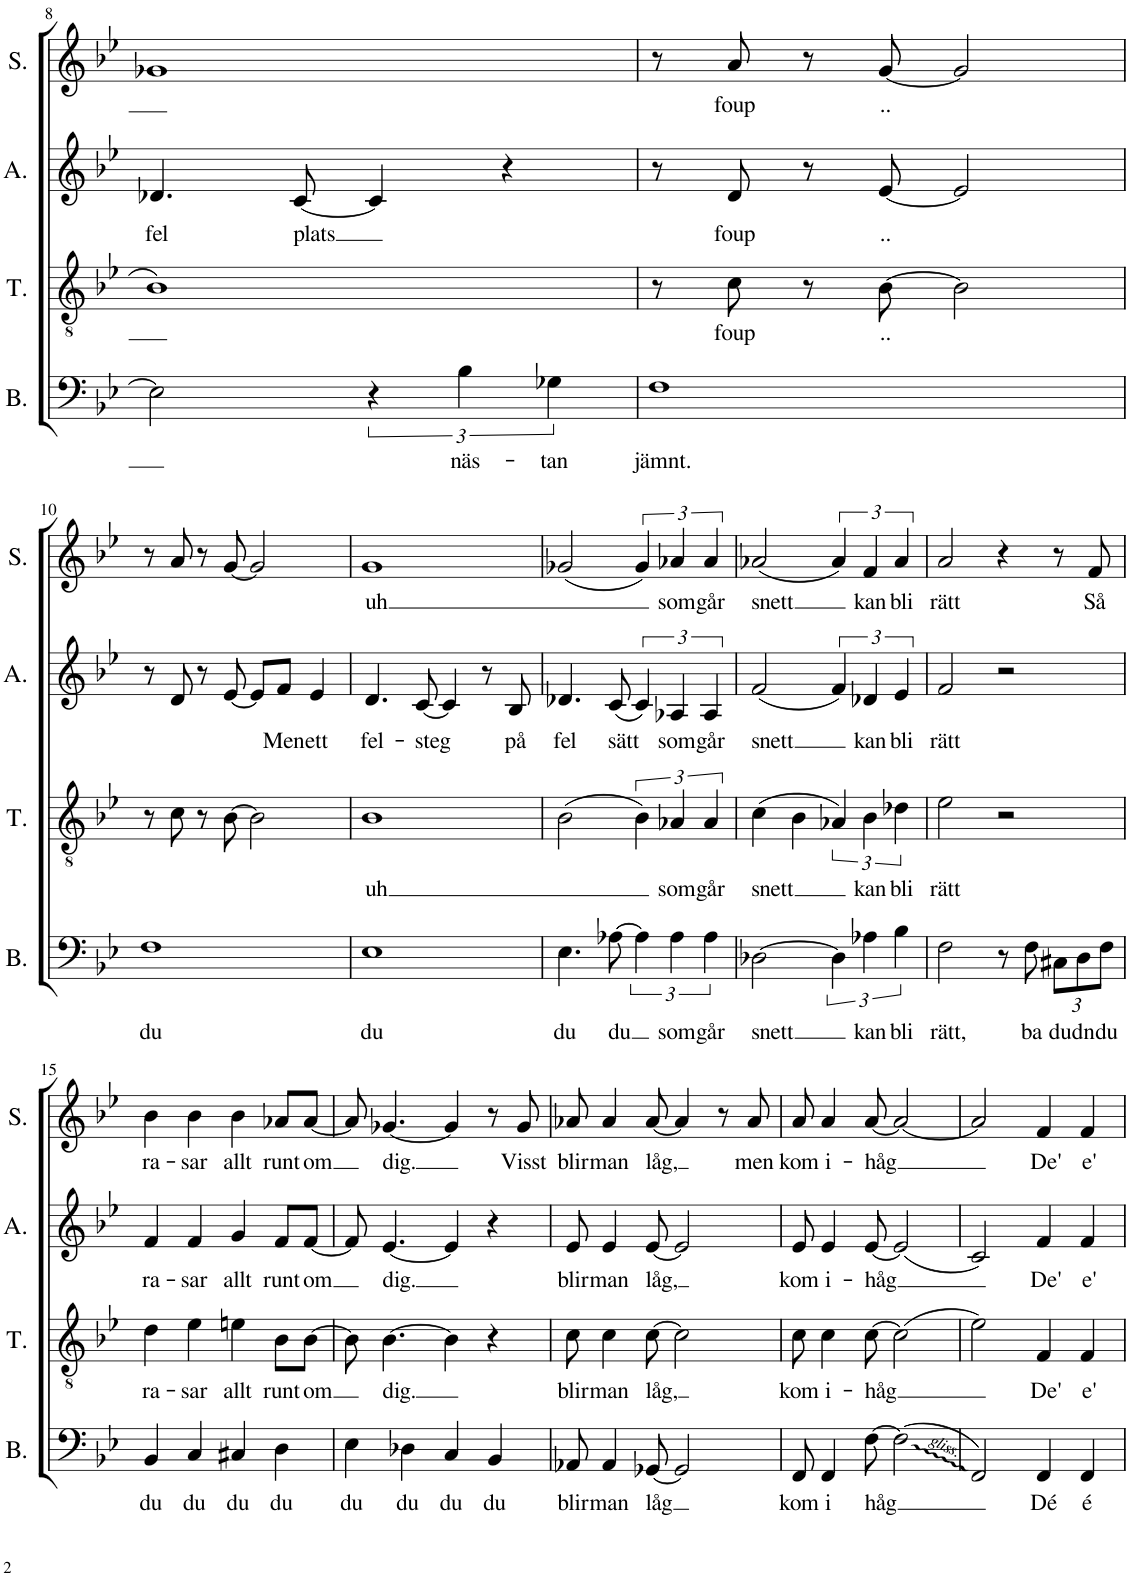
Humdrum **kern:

**kern	**text	**kern	**text	**kern	**text	**kern	**text
*part4	*part4	*part3	*part3	*part2	*part2	*part1	*part1
*staff4	*staff4	*staff3	*staff3	*staff2	*staff2	*staff1	*staff1
*I"Bass	*	*I"Tenor	*	*I"Alto	*	*I"Soprano	*
*I'B.	*	*I'T.	*	*I'A.	*	*I'S.	*
!!LO:PB:g=z
*clefF4	*	*clefGv2	*	*clefG2	*	*clefG2	*
*k[b-e-]	*	*k[b-e-]	*	*k[b-e-]	*	*k[b-e-]	*
*M4/4	*	*M4/4	*	*M4/4	*	*M4/4	*
=8	=8	=8	=8	=8	=8	=8	=8
!	!	!	!	!	!LO:LY:b	!	!
2E-\]	.	1B-	.	4.d-X/	fel	1g-X	.
!	!	!	!	!	!LO:LY:b	!	!
.	.	.	.	[8c/	plats	.	.
6r	.	.	.	4c/]	.	.	.
!	!LO:LY:b	!	!	!	!	!	!
6B-\	näs-	.	.	.	.	.	.
.	.	.	.	4r	.	.	.
!	!LO:LY:b	!	!	!	!	!	!
6G-X\	-tan	.	.	.	.	.	.
=9	=9	=9	=9	=9	=9	=9	=9
!	!LO:LY:b	!	!	!	!	!	!
1F	jämnt.	8r	.	8r	.	8r	.
!	!	!	!LO:LY:b	!	!LO:LY:b	!	!LO:LY:b
.	.	8c\	foup	8d/	foup	8a/	foup
.	.	8r	.	8r	.	8r	.
!	!	!	!LO:LY:b	!	!LO:LY:b	!	!LO:LY:b
.	.	[8B-\	..	[8e-/	..	[8g/	..
.	.	2B-\]	.	2e-/]	.	2g/]	.
!!LO:LB:g=z
=10	=10	=10	=10	=10	=10	=10	=10
!	!LO:LY:b	!	!	!	!	!	!
1F	du	8r	.	8r	.	8r	.
.	.	8c\	.	8d/	.	8a/	.
.	.	8r	.	8r	.	8r	.
.	.	[8B-\	.	[8e-/	.	[8g/	.
.	.	2B-\]	.	8e-/L]	.	2g/]	.
!	!	!	!	!	!LO:LY:b	!	!
.	.	.	.	8f/J	Men	.	.
!	!	!	!	!	!LO:LY:b	!	!
.	.	.	.	4e-/	ett	.	.
=11	=11	=11	=11	=11	=11	=11	=11
!	!LO:LY:b	!	!LO:LY:b	!	!LO:LY:b	!	!LO:LY:b
1E-	du	1B-	uh	4.d/	fel-	1g	uh
!	!	!	!	!	!LO:LY:b	!	!
.	.	.	.	[8c/	-steg	.	.
.	.	.	.	4c/]	.	.	.
.	.	.	.	8r	.	.	.
!	!	!	!	!	!LO:LY:b	!	!
.	.	.	.	8B-/	på	.	.
=12	=12	=12	=12	=12	=12	=12	=12
!	!LO:LY:b	!	!	!	!LO:LY:b	!	!
4.E-\	du	(2B-\	.	4.d-X/	fel	(2g-X/	.
!	!LO:LY:b	!	!	!	!LO:LY:b	!	!
[8A-X\	du	.	.	(8c/	sätt	.	.
6A-\]	.	6B-\)	.	6c/)	.	6g-/)	.
!	!LO:LY:b	!	!LO:LY:b	!	!LO:LY:b	!	!LO:LY:b
6A-\	som	6A-X/	som	6A-X/	som	6a-X/	som
!	!LO:LY:b	!	!LO:LY:b	!	!LO:LY:b	!	!LO:LY:b
6A-\	går	6A-/	går	6A-/	går	6a-/	går
=13	=13	=13	=13	=13	=13	=13	=13
!	!LO:LY:b	!	!LO:LY:b	!	!LO:LY:b	!	!LO:LY:b
[2D-X\	snett	(4c\	snett	(2f/	snett	(2a-X/	snett
.	.	4B-\	.	.	.	.	.
6D-\]	.	6A-X/)	.	6f/)	.	6a-/)	.
!	!LO:LY:b	!	!LO:LY:b	!	!LO:LY:b	!	!LO:LY:b
6A-X\	kan	6B-\	kan	6d-X/	kan	6f/	kan
!	!LO:LY:b	!	!LO:LY:b	!	!LO:LY:b	!	!LO:LY:b
6B-\	bli	6d-X\	bli	6e-/	bli	6a-/	bli
=14	=14	=14	=14	=14	=14	=14	=14
!	!LO:LY:b	!	!LO:LY:b	!	!LO:LY:b	!	!LO:LY:b
2F\	rätt,	2e-\	rätt	2f/	rätt	2a/	rätt
8r	.	2r	.	2r	.	4r	.
!	!LO:LY:b	!	!	!	!	!	!
8F\	ba	.	.	.	.	.	.
*Xbrackettup	*	*	*	*	*	*	*
!	!LO:LY:b	!	!	!	!	!	!
12C#X\L	du	.	.	.	.	8r	.
!	!LO:LY:b	!	!	!	!	!	!
12D\	dn	.	.	.	.	.	.
!	!	!	!	!	!	!	!LO:LY:b
.	.	.	.	.	.	8f/	Så
!	!LO:LY:b	!	!	!	!	!	!
12F\J	du	.	.	.	.	.	.
!!LO:LB:g=z
=15	=15	=15	=15	=15	=15	=15	=15
!	!LO:LY:b	!	!LO:LY:b	!	!LO:LY:b	!	!LO:LY:b
4BB-/	du	4d\	ra-	4f/	ra-	4b-\	ra-
!	!LO:LY:b	!	!LO:LY:b	!	!LO:LY:b	!	!LO:LY:b
4C/	du	4e-\	-sar	4f/	-sar	4b-\	-sar
!	!LO:LY:b	!	!LO:LY:b	!	!LO:LY:b	!	!LO:LY:b
4C#X/	du	4en\	allt	4g/	allt	4b-\	allt
!	!LO:LY:b	!	!LO:LY:b	!	!LO:LY:b	!	!LO:LY:b
4D\	du	8B-\L	runt	8f/L	runt	8a-X/L	runt
!	!	!	!LO:LY:b	!	!LO:LY:b	!	!LO:LY:b
.	.	[8B-\J	om	[8f/J	om	[8a-/J	om
=16	=16	=16	=16	=16	=16	=16	=16
!	!LO:LY:b	!	!	!	!	!	!
4E-\	du	8B-\]	.	8f/]	.	8a-/]	.
!	!	!	!LO:LY:b	!	!LO:LY:b	!	!LO:LY:b
.	.	[4.B-\	dig.	[4.e-/	dig.	[4.g-X/	dig.
!	!LO:LY:b	!	!	!	!	!	!
4D-X\	du	.	.	.	.	.	.
!	!LO:LY:b	!	!	!	!	!	!
4C/	du	4B-\]	.	4e-/]	.	4g-/]	.
!	!LO:LY:b	!	!	!	!	!	!
4BB-/	du	4r	.	4r	.	8r	.
!	!	!	!	!	!	!	!LO:LY:b
.	.	.	.	.	.	8g-/	Visst
=17	=17	=17	=17	=17	=17	=17	=17
!	!LO:LY:b	!	!LO:LY:b	!	!LO:LY:b	!	!LO:LY:b
8AA-X/	blir	8c\	blir	8e-/	blir	8a-X/	blir
!	!LO:LY:b	!	!LO:LY:b	!	!LO:LY:b	!	!LO:LY:b
4AA-/	man	4c\	man	4e-/	man	4a-/	man
!	!LO:LY:b	!	!LO:LY:b	!	!LO:LY:b	!	!LO:LY:b
[8GG-X/	låg	[8c\	låg,	[8e-/	låg,	[8a-/	låg,
2GG-/]	.	2c\]	.	2e-/]	.	4a-/]	.
.	.	.	.	.	.	8r	.
!	!	!	!	!	!	!	!LO:LY:b
.	.	.	.	.	.	8a-/	men
=18	=18	=18	=18	=18	=18	=18	=18
!	!LO:LY:b	!	!LO:LY:b	!	!LO:LY:b	!	!LO:LY:b
8FF/	kom	8c\	kom	8e-/	kom	8a/	kom
!	!LO:LY:b	!	!LO:LY:b	!	!LO:LY:b	!	!LO:LY:b
4FF/	i	4c\	i-	4e-/	i-	4a/	i-
!	!LO:LY:b	!	!LO:LY:b	!	!LO:LY:b	!	!LO:LY:b
[8F\	håg	[8c\	-håg	[8e-/	-håg	[8a/	-håg
(2F\]	.	(2c\]	.	(2e-/]	.	2a/_	.
=19	=19	=19	=19	=19	=19	=19	=19
2FF/)	.	2e-\)	.	2c/)	.	2a/]	.
!	!LO:LY:b	!	!LO:LY:b	!	!LO:LY:b	!	!LO:LY:b
4FF/	Dé	4F/	De'	4f/	De'	4f/	De'
!	!LO:LY:b	!	!LO:LY:b	!	!LO:LY:b	!	!LO:LY:b
4FF/	é	4F/	e'	4f/	e'	4f/	e'
=	=	=	=	=	=	=	=
*-	*-	*-	*-	*-	*-	*-	*-
